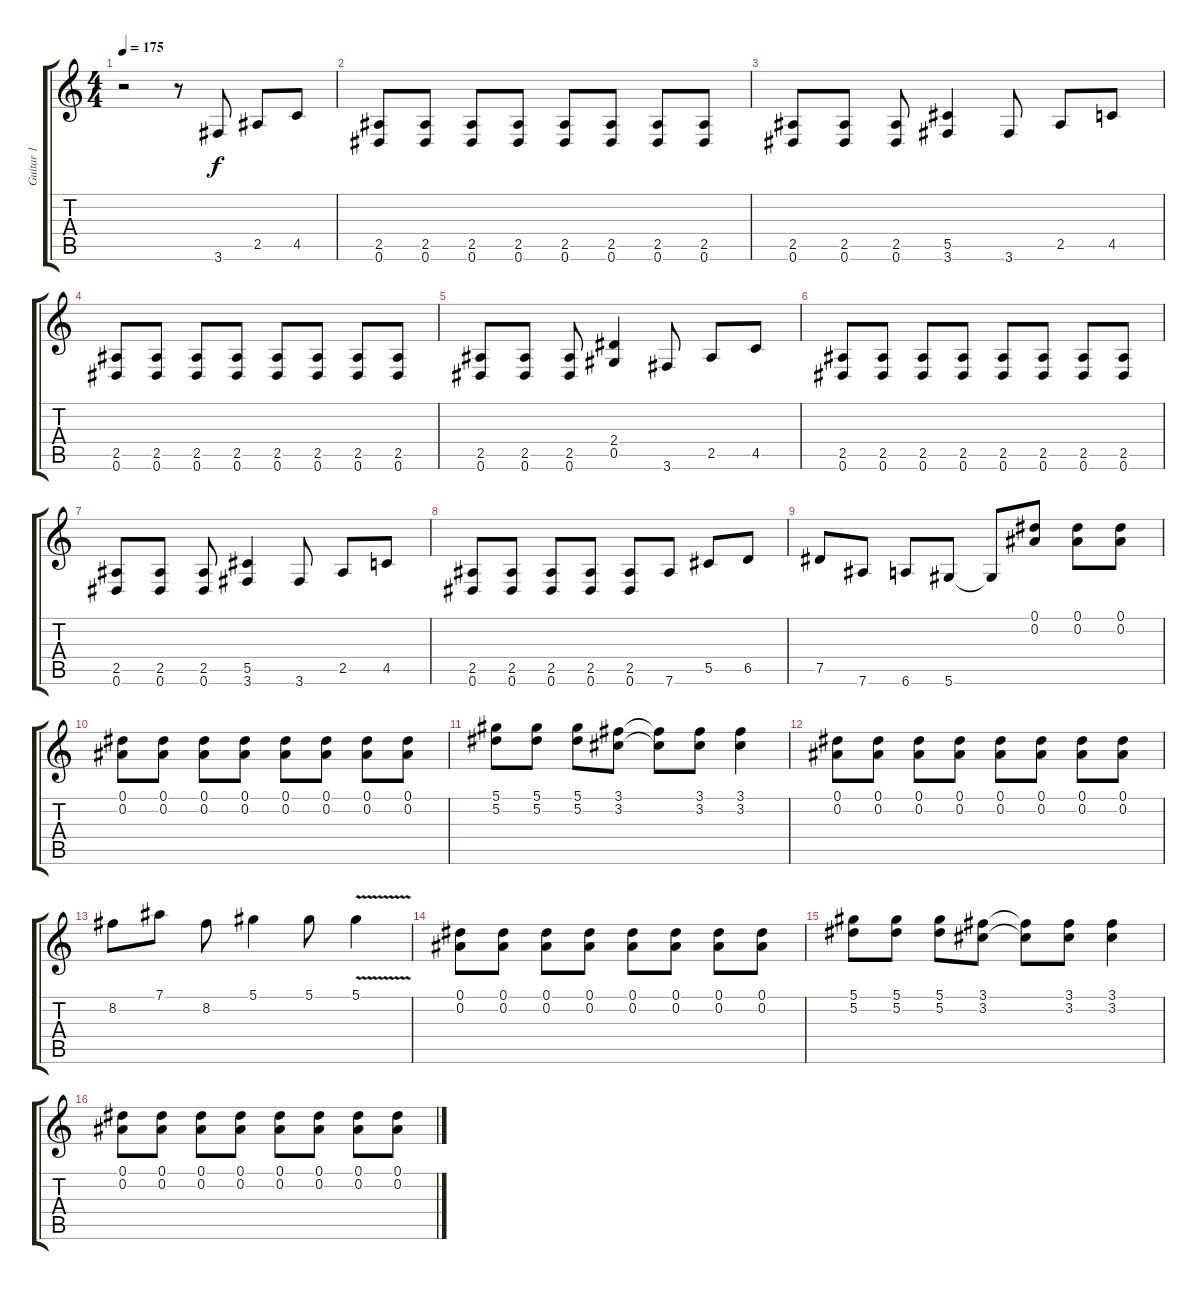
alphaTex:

\track ("Guitar 1" "Guitar 1") {instrument overdrivenguitar}
\staff {score tabs}
\tuning (Eb4 Bb3 Gb3 Db3 Ab2 Eb2) {hide}
\ts (4 4)
\tempo 175
\clef g2
\ks c
r.2{dy f instrument overdrivenguitar} r.8 3.6.8 2.5.8 4.5.8 |
(2.5 0.6).8 (2.5 0.6).8 (2.5 0.6).8 (2.5 0.6).8 (2.5 0.6).8 (2.5 0.6).8 (2.5 0.6).8 (2.5 0.6).8 |
(2.5 0.6).8 (2.5 0.6).8 (2.5 0.6).8 (5.5 3.6).4 3.6.8 2.5.8 4.5.8 |
(2.5 0.6).8 (2.5 0.6).8 (2.5 0.6).8 (2.5 0.6).8 (2.5 0.6).8 (2.5 0.6).8 (2.5 0.6).8 (2.5 0.6).8 |
(2.5 0.6).8 (2.5 0.6).8 (2.5 0.6).8 (2.4 0.5).4 3.6.8 2.5.8 4.5.8 |
(2.5 0.6).8 (2.5 0.6).8 (2.5 0.6).8 (2.5 0.6).8 (2.5 0.6).8 (2.5 0.6).8 (2.5 0.6).8 (2.5 0.6).8 |
(2.5 0.6).8 (2.5 0.6).8 (2.5 0.6).8 (5.5 3.6).4 3.6.8 2.5.8 4.5.8 |
(2.5 0.6).8 (2.5 0.6).8 (2.5 0.6).8 (2.5 0.6).8 (2.5 0.6).8 7.6.8 5.5.8 6.5.8 |
7.5.8 7.6.8 6.6.8 5.6.8 5.6{t}.8 (0.1 0.2).8 (0.1 0.2).8 (0.1 0.2).8 |
(0.1 0.2).8 (0.1 0.2).8 (0.1 0.2).8 (0.1 0.2).8 (0.1 0.2).8 (0.1 0.2).8 (0.1 0.2).8 (0.1 0.2).8 |
(5.1 5.2).8 (5.1 5.2).8 (5.1 5.2).8 (3.1 3.2).8 (3.1{t} 3.2{t}).8 (3.1 3.2).8 (3.1 3.2).4 |
(0.1 0.2).8 (0.1 0.2).8 (0.1 0.2).8 (0.1 0.2).8 (0.1 0.2).8 (0.1 0.2).8 (0.1 0.2).8 (0.1 0.2).8 |
8.2.8 7.1.8 8.2.8 5.1.4 5.1.8 5.1{v}.4 |
(0.1 0.2).8 (0.1 0.2).8 (0.1 0.2).8 (0.1 0.2).8 (0.1 0.2).8 (0.1 0.2).8 (0.1 0.2).8 (0.1 0.2).8 |
(5.1 5.2).8 (5.1 5.2).8 (5.1 5.2).8 (3.1 3.2).8 (3.1{t} 3.2{t}).8 (3.1 3.2).8 (3.1 3.2).4 |
(0.1 0.2).8 (0.1 0.2).8 (0.1 0.2).8 (0.1 0.2).8 (0.1 0.2).8 (0.1 0.2).8 (0.1 0.2).8 (0.1 0.2).8
